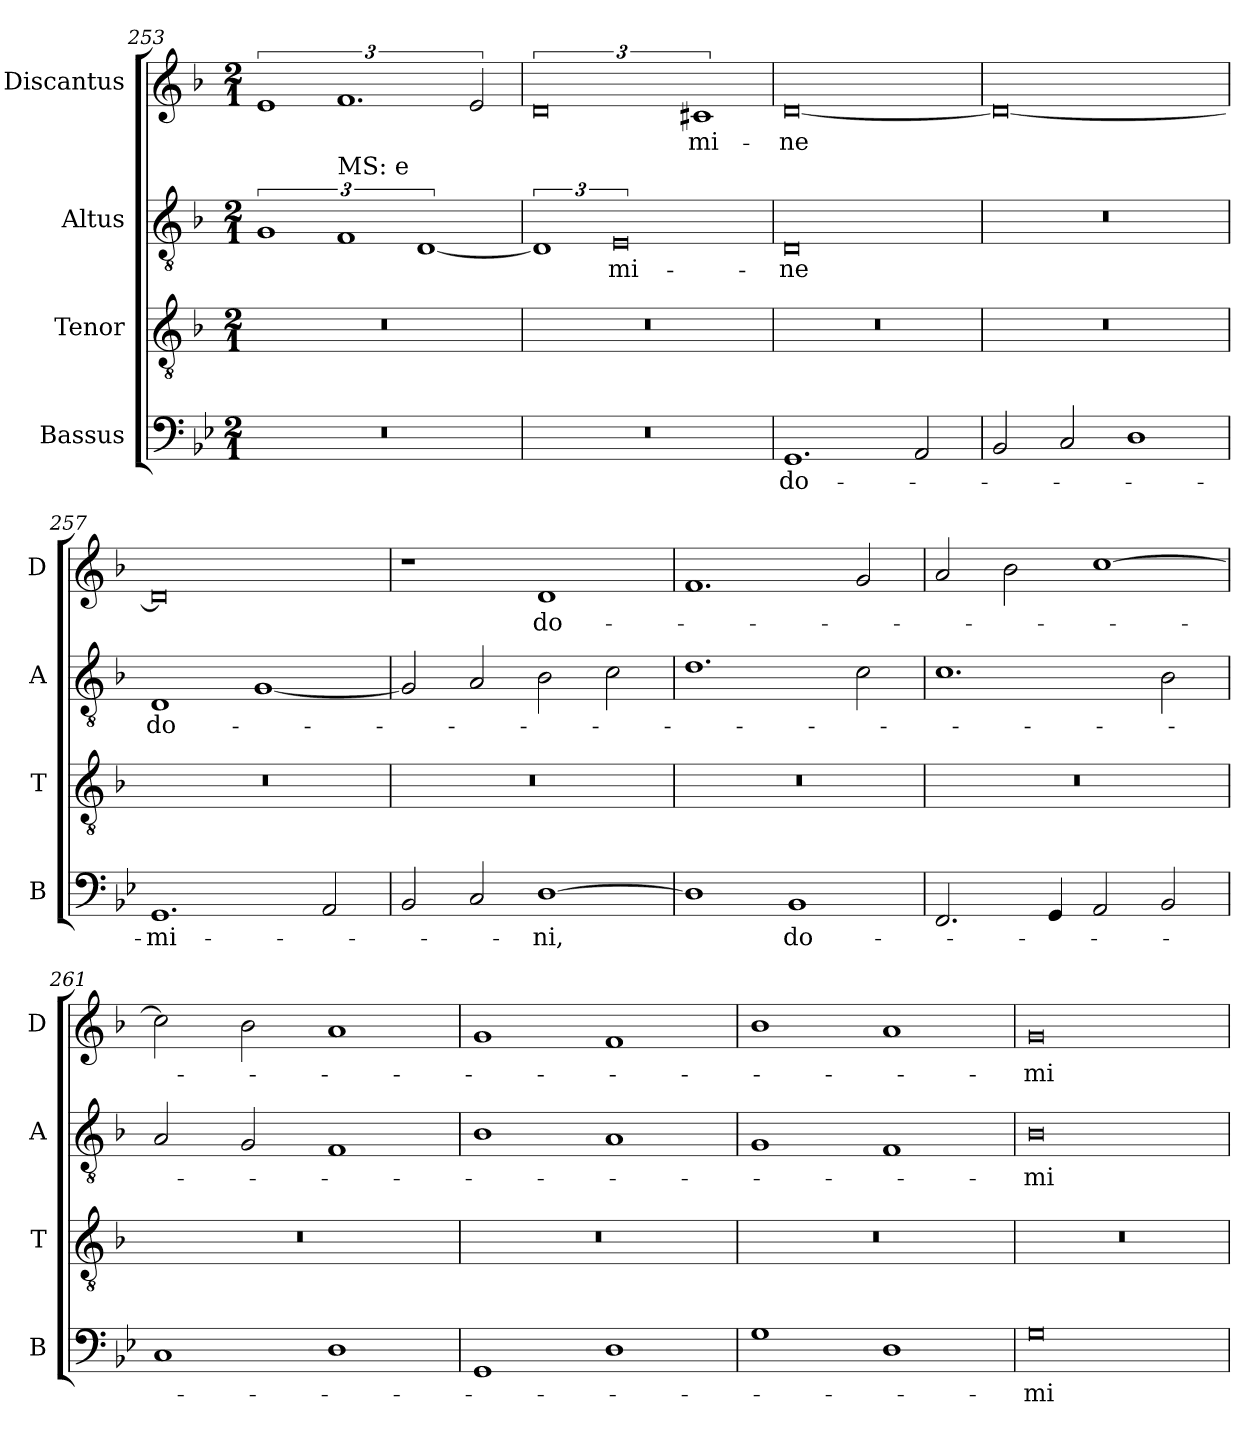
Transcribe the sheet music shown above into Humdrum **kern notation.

**kern	**text	**kern	**kern	**text	**kern	**text
*part4	*part4	*part3	*part2	*part2	*part1	*part1
*staff4	*staff4	*staff3	*staff2	*staff2	*staff1	*staff1
*I"Bassus	*	*I"Tenor	*I"Altus	*	*I"Discantus	*
*I'B	*	*I'T	*I'A	*	*I'D	*
*clefF4	*	*clefGv2	*clefGv2	*	*clefG2	*
*k[b-e-]	*	*k[b-]	*k[b-]	*	*k[b-]	*
*M2/1	*	*M2/1	*M2/1	*	*M2/1	*
=253	=253	=253	=253	=253	=253	=253
0r	.	0r	3%2G	.	3%2e	.
!	!	!	!LO:TX:a:t=MS&colon; e	!	!	!
.	.	.	3%2F	.	3%2.f	.
.	.	.	[3%2D	.	.	.
.	.	.	.	.	3e	.
=254	=254	=254	=254	=254	=254	=254
0r	.	0r	3%2D]	.	3%4d	.
.	.	.	3%4E	-mi-	.	.
.	.	.	.	.	3%2c#X	-mi-
=255	=255	=255	=255	=255	=255	=255
1.GG	do-	0r	0D	-ne	[0d	-ne
2AA	.	.	.	.	.	.
=256	=256	=256	=256	=256	=256	=256
2BB-	.	0r	0r	.	0d_	.
2C	.	.	.	.	.	.
1D	.	.	.	.	.	.
=257	=257	=257	=257	=257	=257	=257
1.GG	-mi-	0r	1D	do-	0d]	.
.	.	.	[1G	.	.	.
2AA	.	.	.	.	.	.
=258	=258	=258	=258	=258	=258	=258
2BB-	.	0r	2G]	.	1r	.
2C	.	.	2A	.	.	.
[1D	-ni,	.	2B-	.	1d	do-
.	.	.	2c	.	.	.
=259	=259	=259	=259	=259	=259	=259
1D]	.	0r	1.d	.	1.f	.
1BB-	do-	.	.	.	.	.
.	.	.	2c	.	2g	.
=260	=260	=260	=260	=260	=260	=260
2.FF	.	0r	1.c	.	2a	.
.	.	.	.	.	2b-	.
4GG	.	.	.	.	.	.
2AA	.	.	.	.	[1cc	.
2BB-	.	.	2B-	.	.	.
=261	=261	=261	=261	=261	=261	=261
1C	.	0r	2A	.	2cc]	.
.	.	.	2G	.	2b-	.
1D	.	.	1F	.	1a	.
=262	=262	=262	=262	=262	=262	=262
1GG	.	0r	1B-	.	1g	.
1D	.	.	1A	.	1f	.
=263	=263	=263	=263	=263	=263	=263
1G	.	0r	1G	.	1b-	.
1D	.	.	1F	.	1a	.
=264	=264	=264	=264	=264	=264	=264
0G	-mi-	0r	0B-	-mi-	0g	-mi-
=	=	=	=	=	=	=
*-	*-	*-	*-	*-	*-	*-
